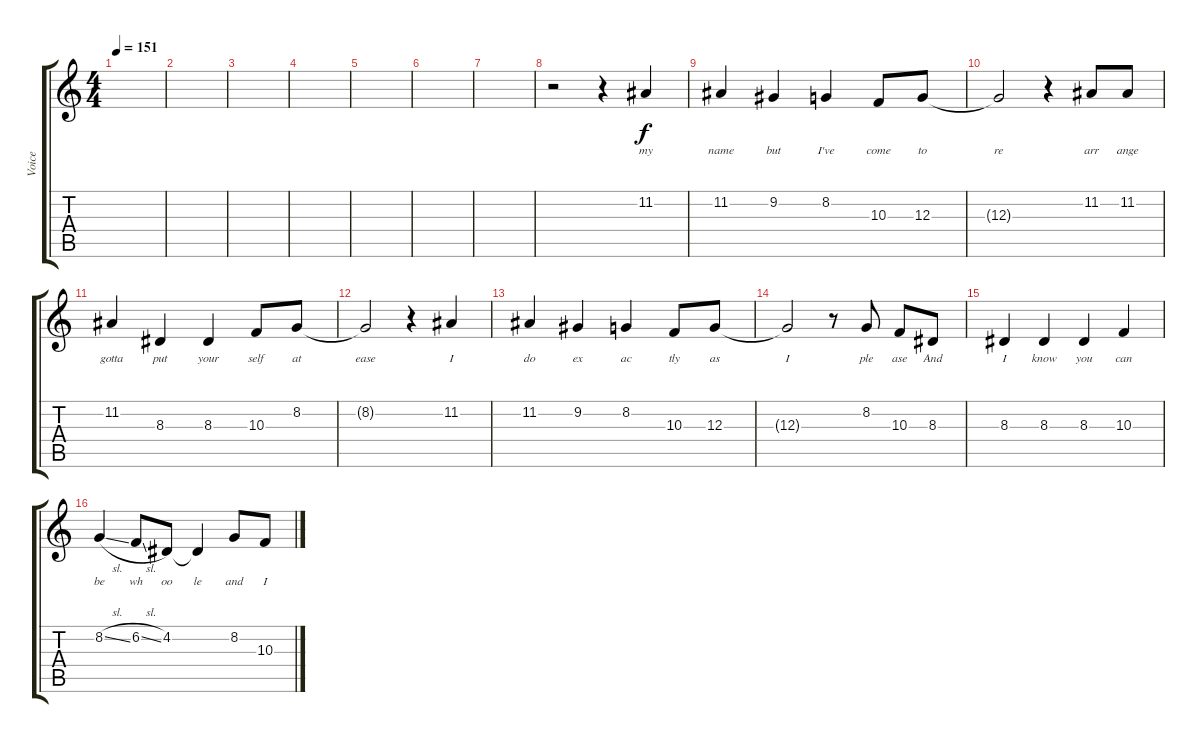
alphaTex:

\track ("Voice" "Voice") {instrument tenorsax}
\staff {score tabs}
\tuning (E4 B3 G3 D3 A2 E2) {hide}
\ts (4 4)
\tempo 151
\clef g2
\ks c
|
|
|
|
|
|
|
r.2 r.4 11.2.4{lyrics (0 "my") lyrics (1 "") lyrics (2 "") lyrics (3 "") lyrics (4 "")} |
11.2.4{lyrics (0 "name") lyrics (1 "") lyrics (2 "") lyrics (3 "") lyrics (4 "")} 9.2.4{lyrics (0 "but") lyrics (1 "") lyrics (2 "") lyrics (3 "") lyrics (4 "")} 8.2.4{lyrics (0 "I've") lyrics (1 "") lyrics (2 "") lyrics (3 "") lyrics (4 "")} 10.3.8{lyrics (0 "come") lyrics (1 "") lyrics (2 "") lyrics (3 "") lyrics (4 "")} 12.3.8{lyrics (0 "to") lyrics (1 "") lyrics (2 "") lyrics (3 "") lyrics (4 "")} |
12.3{t}.2{lyrics (0 "re") lyrics (1 "") lyrics (2 "") lyrics (3 "") lyrics (4 "")} r.4 11.2.8{lyrics (0 "arr") lyrics (1 "") lyrics (2 "") lyrics (3 "") lyrics (4 "")} 11.2.8{lyrics (0 "ange") lyrics (1 "") lyrics (2 "") lyrics (3 "") lyrics (4 "")} |
11.2.4{lyrics (0 "gotta") lyrics (1 "") lyrics (2 "") lyrics (3 "") lyrics (4 "")} 8.3.4{lyrics (0 "put") lyrics (1 "") lyrics (2 "") lyrics (3 "") lyrics (4 "")} 8.3.4{lyrics (0 "your") lyrics (1 "") lyrics (2 "") lyrics (3 "") lyrics (4 "")} 10.3.8{lyrics (0 "self") lyrics (1 "") lyrics (2 "") lyrics (3 "") lyrics (4 "")} 8.2.8{lyrics (0 "at") lyrics (1 "") lyrics (2 "") lyrics (3 "") lyrics (4 "")} |
8.2{t}.2{lyrics (0 "ease") lyrics (1 "") lyrics (2 "") lyrics (3 "") lyrics (4 "")} r.4 11.2.4{lyrics (0 "I") lyrics (1 "") lyrics (2 "") lyrics (3 "") lyrics (4 "")} |
11.2.4{lyrics (0 "do") lyrics (1 "") lyrics (2 "") lyrics (3 "") lyrics (4 "")} 9.2.4{lyrics (0 "ex") lyrics (1 "") lyrics (2 "") lyrics (3 "") lyrics (4 "")} 8.2.4{lyrics (0 "ac") lyrics (1 "") lyrics (2 "") lyrics (3 "") lyrics (4 "")} 10.3.8{lyrics (0 "tly") lyrics (1 "") lyrics (2 "") lyrics (3 "") lyrics (4 "")} 12.3.8{lyrics (0 "as") lyrics (1 "") lyrics (2 "") lyrics (3 "") lyrics (4 "")} |
12.3{t}.2{lyrics (0 "I") lyrics (1 "") lyrics (2 "") lyrics (3 "") lyrics (4 "")} r.8 8.2.8{lyrics (0 "ple") lyrics (1 "") lyrics (2 "") lyrics (3 "") lyrics (4 "")} 10.3.8{lyrics (0 "ase") lyrics (1 "") lyrics (2 "") lyrics (3 "") lyrics (4 "")} 8.3.8{lyrics (0 "And") lyrics (1 "") lyrics (2 "") lyrics (3 "") lyrics (4 "")} |
8.3.4{lyrics (0 "I") lyrics (1 "") lyrics (2 "") lyrics (3 "") lyrics (4 "")} 8.3.4{lyrics (0 "know") lyrics (1 "") lyrics (2 "") lyrics (3 "") lyrics (4 "")} 8.3.4{lyrics (0 "you") lyrics (1 "") lyrics (2 "") lyrics (3 "") lyrics (4 "")} 10.3.4{lyrics (0 "can") lyrics (1 "") lyrics (2 "") lyrics (3 "") lyrics (4 "")} |
8.2{sl}.4{lyrics (0 "be") lyrics (1 "") lyrics (2 "") lyrics (3 "") lyrics (4 "")} 6.2{sl}.8{lyrics (0 "wh") lyrics (1 "") lyrics (2 "") lyrics (3 "") lyrics (4 "")} 4.2.8{lyrics (0 "oo") lyrics (1 "") lyrics (2 "") lyrics (3 "") lyrics (4 "")} 4.2{t}.4{lyrics (0 "le") lyrics (1 "") lyrics (2 "") lyrics (3 "") lyrics (4 "")} 8.2.8{lyrics (0 "and") lyrics (1 "") lyrics (2 "") lyrics (3 "") lyrics (4 "")} 10.3.8{lyrics (0 "I") lyrics (1 "") lyrics (2 "") lyrics (3 "") lyrics (4 "")}
